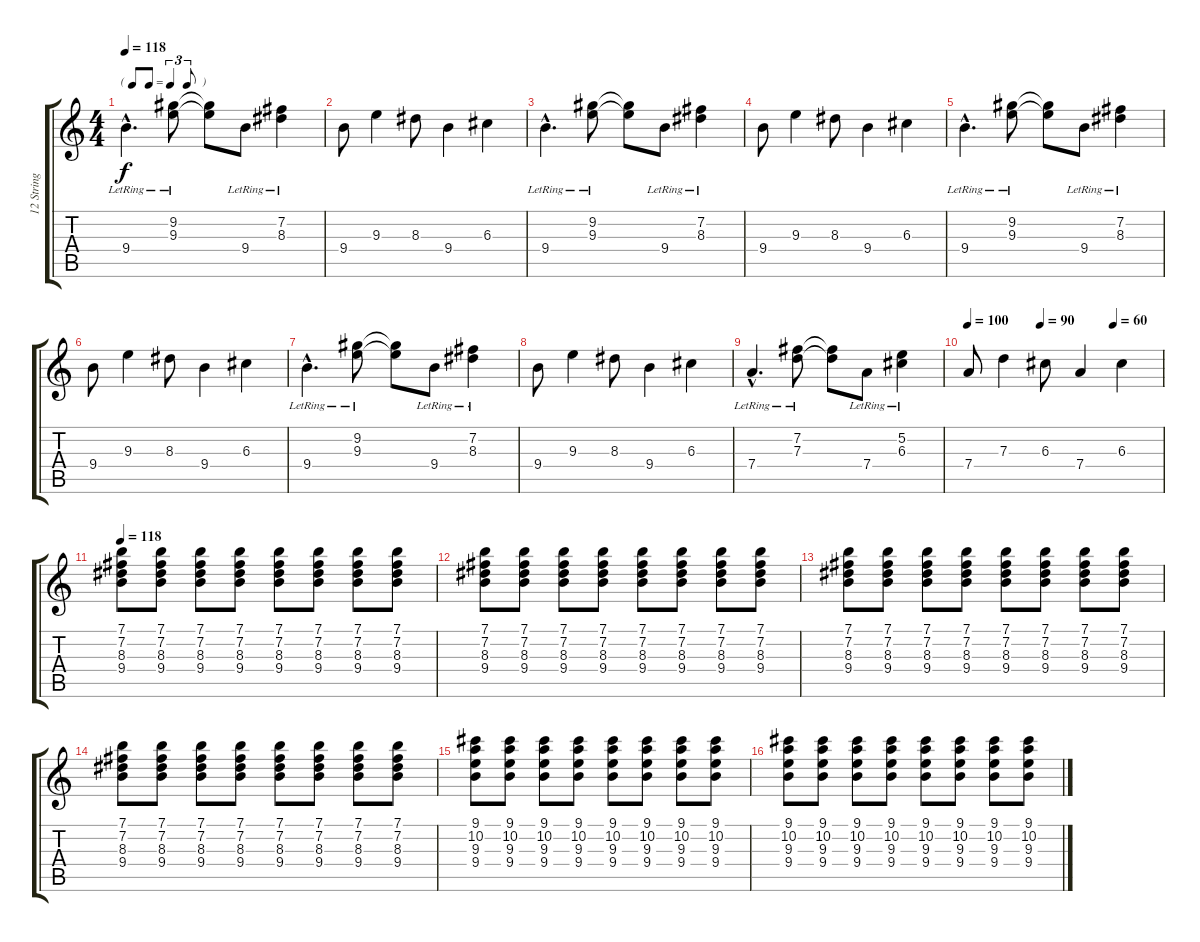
\track ("12 String Electric" "12 String ") {instrument electricguitarclean}
\staff {score tabs}
\tuning (E4 B3 G3 D3 A2 E2) {hide}
\ts (4 4)
\tf triplet8th
\tempo 118
\tempo 110
\tempo 118
\clef g2
\ks c
9.4{hac lr}.4{d dy f volume 13 instrument electricguitarclean} (9.2{lr} 9.3{lr}).8 (9.2{t} 9.3{t}).8 9.4{lr}.8 (7.2{lr} 8.3{lr}).4 |
9.4.8 9.3.4 8.3.8 9.4.4 6.3.4 |
9.4{hac lr}.4{d} (9.2{lr} 9.3{lr}).8 (9.2{t} 9.3{t}).8 9.4{lr}.8 (7.2{lr} 8.3{lr}).4 |
9.4.8 9.3.4 8.3.8 9.4.4 6.3.4 |
9.4{hac lr}.4{d} (9.2{lr} 9.3{lr}).8 (9.2{t} 9.3{t}).8 9.4{lr}.8 (7.2{lr} 8.3{lr}).4 |
9.4.8 9.3.4 8.3.8 9.4.4 6.3.4 |
9.4{hac lr}.4{d} (9.2{lr} 9.3{lr}).8 (9.2{t} 9.3{t}).8 9.4{lr}.8 (7.2{lr} 8.3{lr}).4 |
9.4.8 9.3.4 8.3.8 9.4.4 6.3.4 |
7.4{hac lr}.4{d} (7.2{lr} 7.3{lr}).8 (7.2{t} 7.3{t}).8 7.4{lr}.8 (5.2{lr} 6.3{lr}).4 |
\tempo 100
\tempo (90 0.375)
\tempo (60 0.75)
7.4.8 7.3.4 6.3.8 7.4.4 6.3.4 |
\tempo 118
(7.1 7.2 8.3 9.4).8{volume 7} (7.1 7.2 8.3 9.4).8 (7.1 7.2 8.3 9.4).8 (7.1 7.2 8.3 9.4).8 (7.1 7.2 8.3 9.4).8 (7.1 7.2 8.3 9.4).8 (7.1 7.2 8.3 9.4).8 (7.1 7.2 8.3 9.4).8 |
(7.1 7.2 8.3 9.4).8 (7.1 7.2 8.3 9.4).8 (7.1 7.2 8.3 9.4).8 (7.1 7.2 8.3 9.4).8 (7.1 7.2 8.3 9.4).8 (7.1 7.2 8.3 9.4).8 (7.1 7.2 8.3 9.4).8 (7.1 7.2 8.3 9.4).8 |
(7.1 7.2 8.3 9.4).8 (7.1 7.2 8.3 9.4).8 (7.1 7.2 8.3 9.4).8 (7.1 7.2 8.3 9.4).8 (7.1 7.2 8.3 9.4).8 (7.1 7.2 8.3 9.4).8 (7.1 7.2 8.3 9.4).8 (7.1 7.2 8.3 9.4).8 |
(7.1 7.2 8.3 9.4).8 (7.1 7.2 8.3 9.4).8 (7.1 7.2 8.3 9.4).8 (7.1 7.2 8.3 9.4).8 (7.1 7.2 8.3 9.4).8 (7.1 7.2 8.3 9.4).8 (7.1 7.2 8.3 9.4).8 (7.1 7.2 8.3 9.4).8 |
(9.1 10.2 9.3 9.4).8 (9.1 10.2 9.3 9.4).8 (9.1 10.2 9.3 9.4).8 (9.1 10.2 9.3 9.4).8 (9.1 10.2 9.3 9.4).8 (9.1 10.2 9.3 9.4).8 (9.1 10.2 9.3 9.4).8 (9.1 10.2 9.3 9.4).8 |
(9.1 10.2 9.3 9.4).8 (9.1 10.2 9.3 9.4).8 (9.1 10.2 9.3 9.4).8 (9.1 10.2 9.3 9.4).8 (9.1 10.2 9.3 9.4).8 (9.1 10.2 9.3 9.4).8 (9.1 10.2 9.3 9.4).8 (9.1 10.2 9.3 9.4).8
